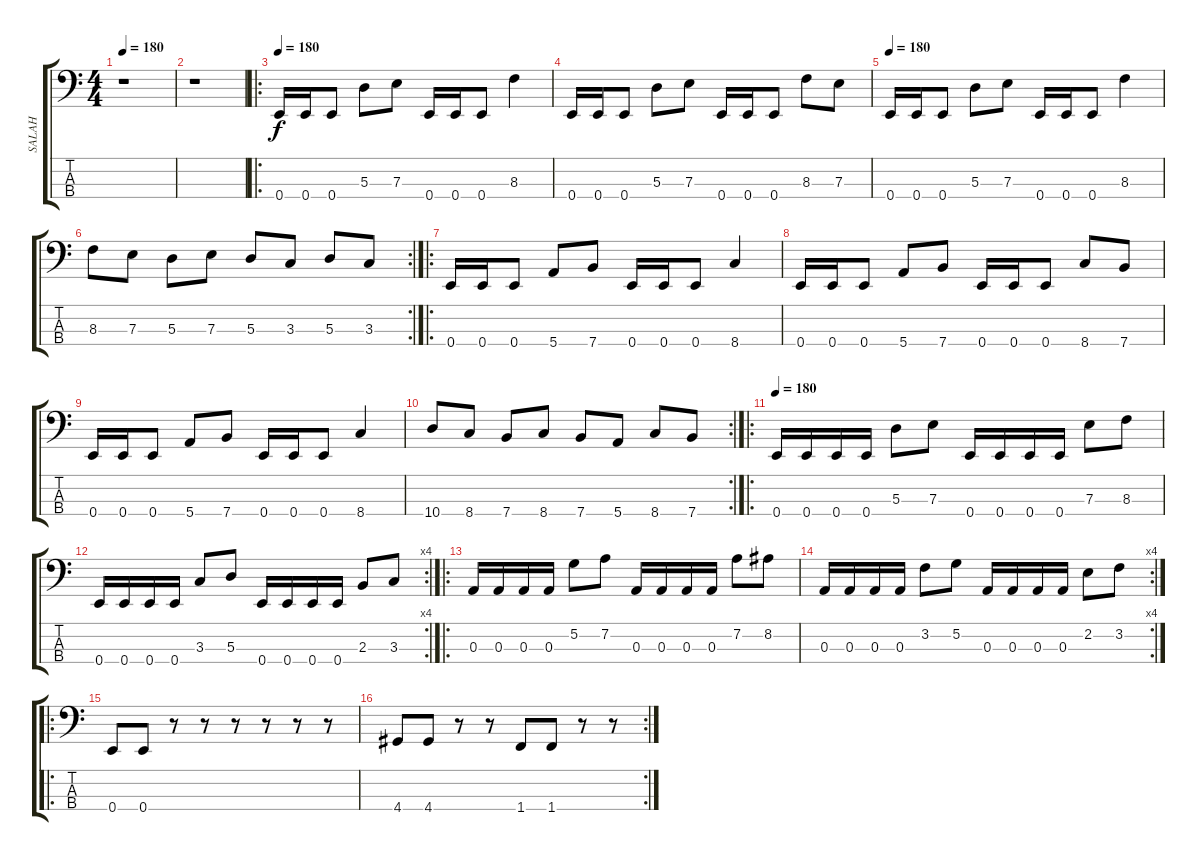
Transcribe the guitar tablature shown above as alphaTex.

\track ("SALAH" "SALAH") {instrument electricbassfinger}
\staff {score tabs}
\tuning (G2 D2 A1 E1) {hide}
\ts (4 4)
\tempo 180
\clef f4
\ks c
r.1{dy f} |
r.1 |
\ro
\tempo 180
0.4.16 0.4.16 0.4.8 5.3.8 7.3.8 0.4.16 0.4.16 0.4.8 8.3.4 |
0.4.16 0.4.16 0.4.8 5.3.8 7.3.8 0.4.16 0.4.16 0.4.8 8.3.8 7.3.8 |
\tempo 180
0.4.16 0.4.16 0.4.8 5.3.8 7.3.8 0.4.16 0.4.16 0.4.8 8.3.4 |
\rc 2
8.3.8 7.3.8 5.3.8 7.3.8 5.3.8 3.3.8 5.3.8 3.3.8 |
\ro
0.4.16 0.4.16 0.4.8 5.4.8 7.4.8 0.4.16 0.4.16 0.4.8 8.4.4 |
0.4.16 0.4.16 0.4.8 5.4.8 7.4.8 0.4.16 0.4.16 0.4.8 8.4.8 7.4.8 |
0.4.16 0.4.16 0.4.8 5.4.8 7.4.8 0.4.16 0.4.16 0.4.8 8.4.4 |
\rc 2
10.4.8 8.4.8 7.4.8 8.4.8 7.4.8 5.4.8 8.4.8 7.4.8 |
\ro
\tempo 180
0.4.16{instrument electricbassfinger} 0.4.16 0.4.16 0.4.16 5.3.8 7.3.8 0.4.16 0.4.16 0.4.16 0.4.16 7.3.8 8.3.8 |
\rc 4
0.4.16 0.4.16 0.4.16 0.4.16 3.3.8 5.3.8 0.4.16 0.4.16 0.4.16 0.4.16 2.3.8 3.3.8 |
\ro
0.3.16 0.3.16 0.3.16 0.3.16 5.2.8 7.2.8 0.3.16 0.3.16 0.3.16 0.3.16 7.2.8 8.2.8 |
\rc 4
0.3.16 0.3.16 0.3.16 0.3.16 3.2.8 5.2.8 0.3.16 0.3.16 0.3.16 0.3.16 2.2.8 3.2.8 |
\ro
0.4.8 0.4.8 r.8 r.8 r.8 r.8 r.8 r.8 |
\rc 2
4.4.8 4.4.8 r.8 r.8 1.4.8 1.4.8 r.8 r.8
